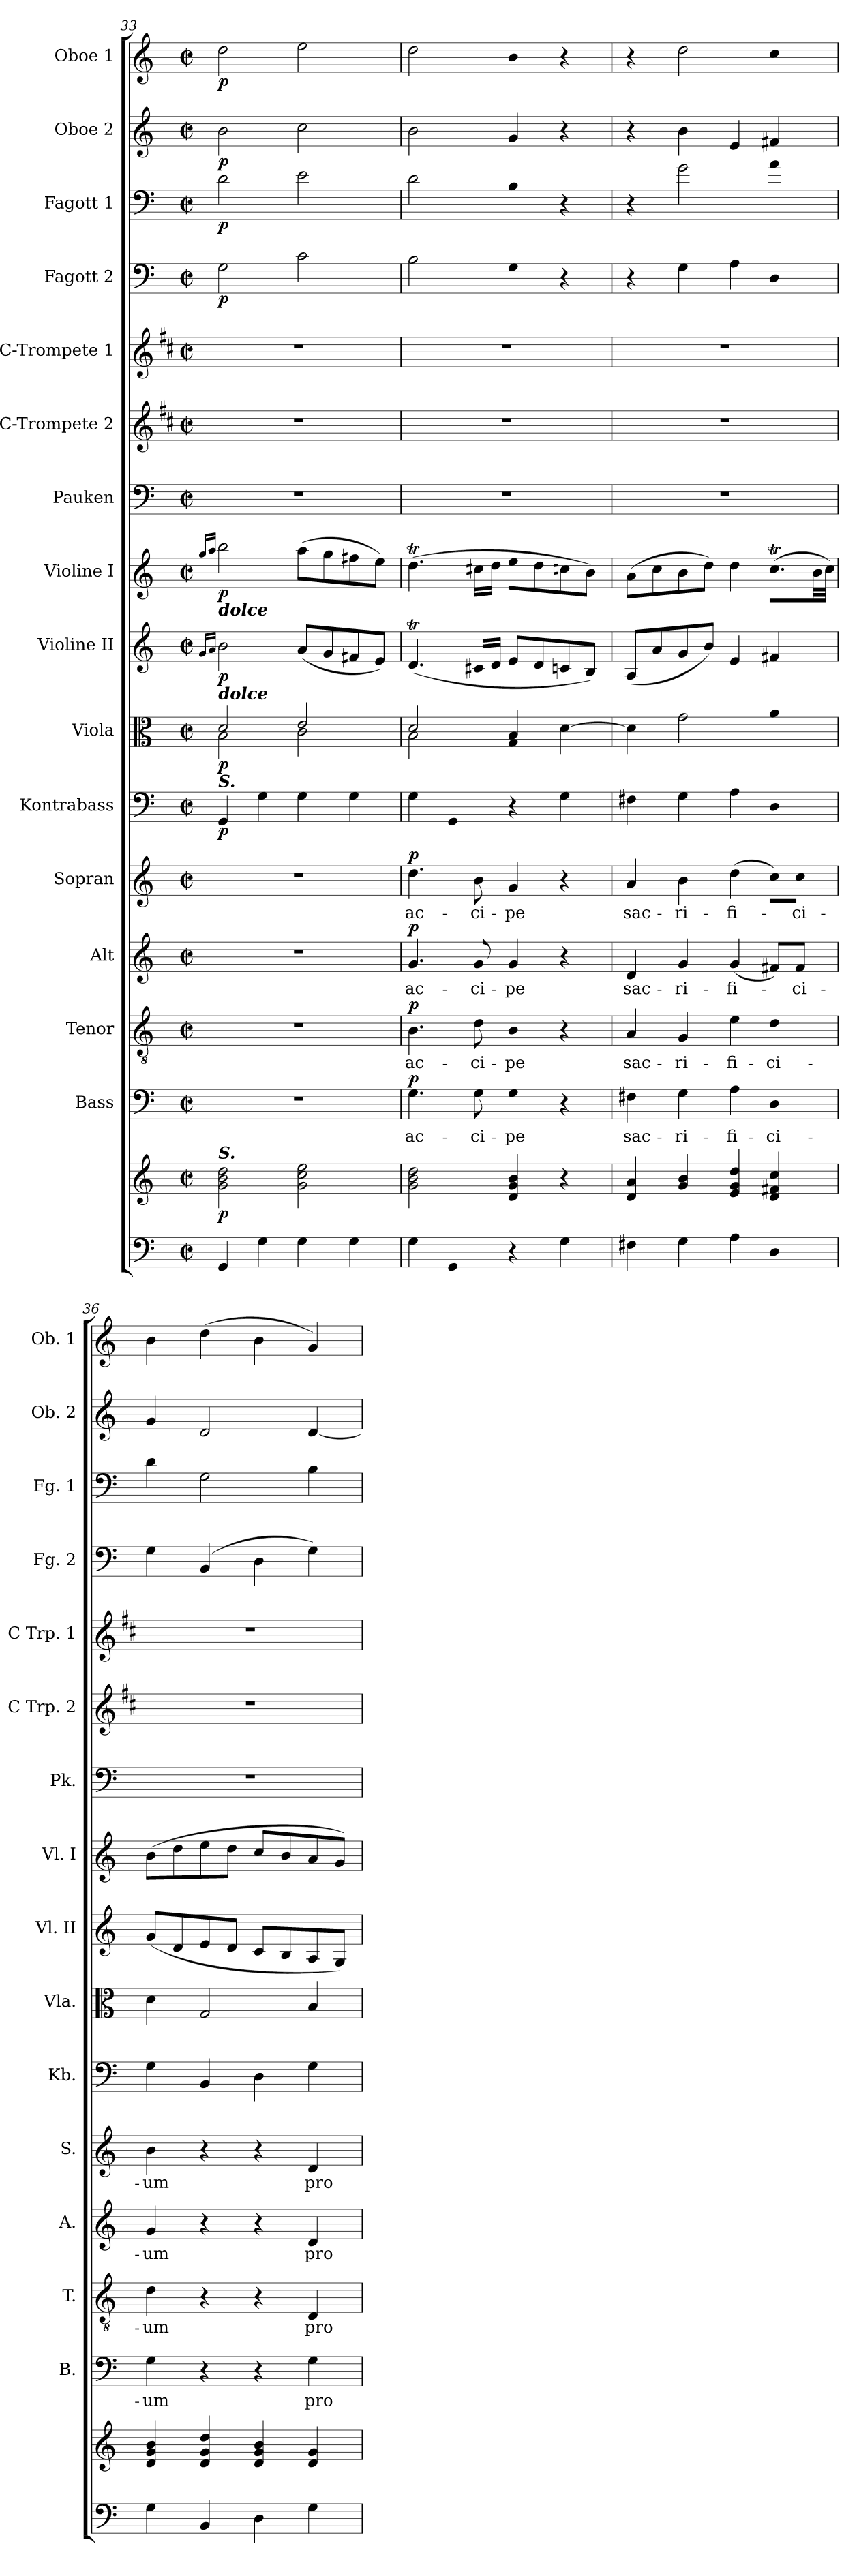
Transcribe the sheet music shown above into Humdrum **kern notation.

**kern	**kern	**dynam	**kern	**text	**dynam	**kern	**text	**dynam	**kern	**text	**dynam	**kern	**text	**dynam	**kern	**dynam	**kern	**dynam	**kern	**dynam	**kern	**dynam	**kern	**kern	**kern	**kern	**dynam	**kern	**dynam	**kern	**dynam	**kern	**dynam
*part16	*part16	*part16	*part15	*part15	*part15	*part14	*part14	*part14	*part13	*part13	*part13	*part12	*part12	*part12	*part11	*part11	*part10	*part10	*part9	*part9	*part8	*part8	*part7	*part6	*part5	*part4	*part4	*part3	*part3	*part2	*part2	*part1	*part1
*staff17	*staff16	*staff16/17	*staff15	*staff15	*staff15	*staff14	*staff14	*staff14	*staff13	*staff13	*staff13	*staff12	*staff12	*staff12	*staff11	*staff11	*staff10	*staff10	*staff9	*staff9	*staff8	*staff8	*staff7	*staff6	*staff5	*staff4	*staff4	*staff3	*staff3	*staff2	*staff2	*staff1	*staff1
*	*	*	*I"Bass	*	*	*I"Tenor	*	*	*I"Alt	*	*	*I"Sopran	*	*	*I"Kontrabass	*	*I"Viola	*	*I"Violine II	*	*I"Violine I	*	*I"Pauken	*I"C-Trompete 2	*I"C-Trompete 1	*I"Fagott 2	*	*I"Fagott 1	*	*I"Oboe 2	*	*I"Oboe 1	*
*	*	*	*I'B.	*	*	*I'T.	*	*	*I'A.	*	*	*I'S.	*	*	*I'Kb.	*	*I'Vla.	*	*I'Vl. II	*	*I'Vl. I	*	*I'Pk.	*I'C Trp. 2	*I'C Trp. 1	*I'Fg. 2	*	*I'Fg. 1	*	*I'Ob. 2	*	*I'Ob. 1	*
*clefF4	*clefG2	*	*clefF4	*	*	*clefGv2	*	*	*clefG2	*	*	*clefG2	*	*	*clefF4	*	*clefC3	*	*clefG2	*	*clefG2	*	*clefF4	*clefG2	*clefG2	*clefF4	*	*clefF4	*	*clefG2	*	*clefG2	*
*	*	*	*	*	*	*	*	*	*	*	*	*	*	*	*ITrd7c12	*	*	*	*	*	*	*	*	*ITrd1c2	*ITrd1c2	*	*	*	*	*	*	*	*
*k[]	*k[]	*	*k[]	*	*	*k[]	*	*	*k[]	*	*	*k[]	*	*	*k[]	*	*k[]	*	*k[]	*	*k[]	*	*k[]	*k[]	*k[]	*k[]	*	*k[]	*	*k[]	*	*k[]	*
*C:	*C:	*	*C:	*	*	*C:	*	*	*C:	*	*	*C:	*	*	*C:	*	*C:	*	*C:	*	*C:	*	*C:	*C:	*C:	*C:	*	*C:	*	*C:	*	*C:	*
*M2/2	*M2/2	*	*M2/2	*	*	*M2/2	*	*	*M2/2	*	*	*M2/2	*	*	*M2/2	*	*M2/2	*	*M2/2	*	*M2/2	*	*M2/2	*M2/2	*M2/2	*M2/2	*	*M2/2	*	*M2/2	*	*M2/2	*
*met(c|)	*met(c|)	*	*met(c|)	*	*	*met(c|)	*	*	*met(c|)	*	*	*met(c|)	*	*	*met(c|)	*	*met(c|)	*	*met(c|)	*	*met(c|)	*	*met(c|)	*met(c|)	*met(c|)	*met(c|)	*	*met(c|)	*	*met(c|)	*	*met(c|)	*
=33	=33	=33	=33	=33	=33	=33	=33	=33	=33	=33	=33	=33	=33	=33	=33	=33	=33	=33	=33	=33	=33	=33	=33	=33	=33	=33	=33	=33	=33	=33	=33	=33	=33
.	.	.	.	.	.	.	.	.	.	.	.	.	.	.	.	.	.	.	16qg/LL	.	16qgg/LL	.	.	.	.	.	.	.	.	.	.	.	.
.	.	.	.	.	.	.	.	.	.	.	.	.	.	.	.	.	.	.	16qa/JJ	.	16qaa/JJ	.	.	.	.	.	.	.	.	.	.	.	.
*	*	*	*	*	*	*	*	*	*	*	*	*	*	*	*	*	*^	*	*	*	*	*	*	*	*	*	*	*	*	*	*	*	*
!	!	!	!	!	!	!	!	!	!	!	!	!	!	!	!	!	!	!	!	!	!	!LO:TX:b:Bi:t=dolce	!	!	!	!	!	!	!	!	!	!	!	!
!	!	!	!	!	!	!	!	!	!	!	!	!	!	!	!	!	!	!	!	!LO:TX:b:Bi:t=dolce	!	!	!	!	!	!	!	!	!	!	!	!	!	!
!	!	!	!	!	!	!	!	!	!	!	!	!	!	!	!LO:TX:a:Bi:t=S.	!	!	!	!	!	!	!	!	!	!	!	!	!	!	!	!	!	!	!
!	!LO:TX:a:Bi:t=S.	!	!	!	!	!	!	!	!	!	!	!	!	!	!	!	!	!	!	!	!	!	!	!	!	!	!	!	!	!	!	!	!	!
!	!	!LO:DY:b	!	!	!	!	!	!	!	!	!	!	!	!	!	!LO:DY:b	!	!	!LO:DY:b	!	!LO:DY:b	!	!LO:DY:b	!	!	!	!	!LO:DY:b	!	!LO:DY:b	!	!LO:DY:b	!	!LO:DY:b
4GG/	2g\ 2b\ 2dd\	p	1r	.	.	1r	.	.	1r	.	.	1r	.	.	4GGG/	p	2d/	2B\	p	2b\	p	2bb\	p	1r	1r	1r	2G\	p	2d\	p	2b\	p	2dd\	p
4G\	.	.	.	.	.	.	.	.	.	.	.	.	.	.	4GG\	.	.	.	.	.	.	.	.	.	.	.	.	.	.	.	.	.	.	.
4G\	2g\ 2cc\ 2ee\	.	.	.	.	.	.	.	.	.	.	.	.	.	4GG\	.	2e/	2c\	.	(<8a/L	.	(>8aa\L	.	.	.	.	2c\	.	2e\	.	2cc\	.	2ee\	.
.	.	.	.	.	.	.	.	.	.	.	.	.	.	.	.	.	.	.	.	8g/	.	8gg\	.	.	.	.	.	.	.	.	.	.	.	.
4G\	.	.	.	.	.	.	.	.	.	.	.	.	.	.	4GG\	.	.	.	.	8f#X/	.	8ff#X\	.	.	.	.	.	.	.	.	.	.	.	.
.	.	.	.	.	.	.	.	.	.	.	.	.	.	.	.	.	.	.	.	8e/J)	.	8ee\J)	.	.	.	.	.	.	.	.	.	.	.	.
=34	=34	=34	=34	=34	=34	=34	=34	=34	=34	=34	=34	=34	=34	=34	=34	=34	=34	=34	=34	=34	=34	=34	=34	=34	=34	=34	=34	=34	=34	=34	=34	=34	=34	=34
!	!	!	!	!LO:LY:b	!LO:DY:a	!	!LO:LY:b	!LO:DY:a	!	!LO:LY:b	!LO:DY:a	!	!LO:LY:b	!LO:DY:a	!	!	!	!	!	!	!	!	!	!	!	!	!	!	!	!	!	!	!	!
4G\	2g\ 2b\ 2dd\	.	4.G\	ac-	p	4.B\	ac-	p	4.g/	ac-	p	4.dd\	ac-	p	4GG\	.	2d/	2B\	.	(<4.dT/	.	(>4.ddT\	.	1r	1r	1r	2B\	.	2d\	.	2b\	.	2dd\	.
4GG/	.	.	.	.	.	.	.	.	.	.	.	.	.	.	4GGG/	.	.	.	.	.	.	.	.	.	.	.	.	.	.	.	.	.	.	.
!	!	!	!	!LO:LY:b	!	!	!LO:LY:b	!	!	!LO:LY:b	!	!	!LO:LY:b	!	!	!	!	!	!	!	!	!	!	!	!	!	!	!	!	!	!	!	!	!
.	.	.	8G\	-ci-	.	8d\	-ci-	.	8g/	-ci-	.	8b\	-ci-	.	.	.	.	.	.	16c#X/LL	.	16cc#X\LL	.	.	.	.	.	.	.	.	.	.	.	.
.	.	.	.	.	.	.	.	.	.	.	.	.	.	.	.	.	.	.	.	16d/JJ	.	16dd\JJ	.	.	.	.	.	.	.	.	.	.	.	.
!	!	!	!	!LO:LY:b	!	!	!LO:LY:b	!	!	!LO:LY:b	!	!	!LO:LY:b	!	!	!	!	!	!	!	!	!	!	!	!	!	!	!	!	!	!	!	!	!
4r	4d/ 4g/ 4b/	.	4G\	-pe	.	4B\	-pe	.	4g/	-pe	.	4g/	-pe	.	4r	.	4B/	4G\	.	8e/L	.	8ee\L	.	.	.	.	4G\	.	4B\	.	4g/	.	4b\	.
.	.	.	.	.	.	.	.	.	.	.	.	.	.	.	.	.	.	.	.	8d/	.	8dd\	.	.	.	.	.	.	.	.	.	.	.	.
4G\	4r	.	4r	.	.	4r	.	.	4r	.	.	4r	.	.	4GG\	.	[>4d\	4ryy	.	8cn/	.	8ccn\	.	.	.	.	4r	.	4r	.	4r	.	4r	.
.	.	.	.	.	.	.	.	.	.	.	.	.	.	.	.	.	.	.	.	8B/J)	.	8b\J)	.	.	.	.	.	.	.	.	.	.	.	.
*	*	*	*	*	*	*	*	*	*	*	*	*	*	*	*	*	*v	*v	*	*	*	*	*	*	*	*	*	*	*	*	*	*	*	*
=35	=35	=35	=35	=35	=35	=35	=35	=35	=35	=35	=35	=35	=35	=35	=35	=35	=35	=35	=35	=35	=35	=35	=35	=35	=35	=35	=35	=35	=35	=35	=35	=35	=35
!	!	!	!	!LO:LY:b	!	!	!LO:LY:b	!	!	!LO:LY:b	!	!	!LO:LY:b	!	!	!	!	!	!	!	!	!	!	!	!	!	!	!	!	!	!	!	!
4F#X\	4d/ 4a/	.	4F#X\	sac-	.	4A/	sac-	.	4d/	sac-	.	4a/	sac-	.	4FF#X\	.	4d\]	.	(<8A/L	.	(>8a\L	.	1r	1r	1r	4r	.	4r	.	4r	.	4r	.
.	.	.	.	.	.	.	.	.	.	.	.	.	.	.	.	.	.	.	8a/	.	8cc\	.	.	.	.	.	.	.	.	.	.	.	.
!	!	!	!	!LO:LY:b	!	!	!LO:LY:b	!	!	!LO:LY:b	!	!	!LO:LY:b	!	!	!	!	!	!	!	!	!	!	!	!	!	!	!	!	!	!	!	!
4G\	4g/ 4b/	.	4G\	-ri-	.	4G/	-ri-	.	4g/	-ri-	.	4b\	-ri-	.	4GG\	.	2g\	.	8g/	.	8b\	.	.	.	.	4G\	.	2g\	.	4b\	.	2dd\	.
.	.	.	.	.	.	.	.	.	.	.	.	.	.	.	.	.	.	.	8b/J)	.	8dd\J)	.	.	.	.	.	.	.	.	.	.	.	.
!	!	!	!	!LO:LY:b	!	!	!LO:LY:b	!	!	!LO:LY:b	!	!	!LO:LY:b	!	!	!	!	!	!	!	!	!	!	!	!	!	!	!	!	!	!	!	!
4A\	4e/ 4g/ 4dd/	.	4A\	-fi-	.	4e\	-fi-	.	(<4g/	-fi-	.	(>4dd\	-fi-	.	4AA\	.	.	.	4e/	.	4dd\	.	.	.	.	4A\	.	.	.	4e/	.	.	.
!	!	!	!	!LO:LY:b	!	!	!LO:LY:b	!	!	!	!	!	!	!	!	!	!	!	!	!	!	!	!	!	!	!	!	!	!	!	!	!	!
4D\	4d/ 4f#X/ 4cc/	.	4D\	-ci-	.	4d\	-ci-	.	8f#X/L)	.	.	8cc\L)	.	.	4DD\	.	4a\	.	4f#X/	.	(>8.ccT\L	.	.	.	.	4D\	.	4a\	.	4f#X/	.	4cc\	.
!	!	!	!	!	!	!	!	!	!	!LO:LY:b	!	!	!LO:LY:b	!	!	!	!	!	!	!	!	!	!	!	!	!	!	!	!	!	!	!	!
.	.	.	.	.	.	.	.	.	8f#/J	-ci-	.	8cc\J	-ci-	.	.	.	.	.	.	.	.	.	.	.	.	.	.	.	.	.	.	.	.
.	.	.	.	.	.	.	.	.	.	.	.	.	.	.	.	.	.	.	.	.	32b\LL	.	.	.	.	.	.	.	.	.	.	.	.
.	.	.	.	.	.	.	.	.	.	.	.	.	.	.	.	.	.	.	.	.	32cc\JJJ)	.	.	.	.	.	.	.	.	.	.	.	.
=36	=36	=36	=36	=36	=36	=36	=36	=36	=36	=36	=36	=36	=36	=36	=36	=36	=36	=36	=36	=36	=36	=36	=36	=36	=36	=36	=36	=36	=36	=36	=36	=36	=36
!	!	!	!	!LO:LY:b	!	!	!LO:LY:b	!	!	!LO:LY:b	!	!	!LO:LY:b	!	!	!	!	!	!	!	!	!	!	!	!	!	!	!	!	!	!	!	!
4G\	4d/ 4g/ 4b/	.	4G\	-um	.	4d\	-um	.	4g/	-um	.	4b\	-um	.	4GG\	.	4d\	.	(<8g/L	.	(>8b\L	.	1r	1r	1r	4G\	.	4d\	.	4g/	.	4b\	.
.	.	.	.	.	.	.	.	.	.	.	.	.	.	.	.	.	.	.	8d/	.	8dd\	.	.	.	.	.	.	.	.	.	.	.	.
4BB/	4d/ 4g/ 4dd/	.	4r	.	.	4r	.	.	4r	.	.	4r	.	.	4BBB/	.	2G/	.	8e/	.	8ee\	.	.	.	.	(4BB/	.	2G\	.	2d/	.	(>4dd\	.
.	.	.	.	.	.	.	.	.	.	.	.	.	.	.	.	.	.	.	8d/J	.	8dd\J	.	.	.	.	.	.	.	.	.	.	.	.
4D\	4d/ 4g/ 4b/	.	4r	.	.	4r	.	.	4r	.	.	4r	.	.	4DD\	.	.	.	8c/L	.	8cc/L	.	.	.	.	4D\	.	.	.	.	.	4b\	.
.	.	.	.	.	.	.	.	.	.	.	.	.	.	.	.	.	.	.	8B/	.	8b/	.	.	.	.	.	.	.	.	.	.	.	.
!	!	!	!	!LO:LY:b	!	!	!LO:LY:b	!	!	!LO:LY:b	!	!	!LO:LY:b	!	!	!	!	!	!	!	!	!	!	!	!	!	!	!	!	!	!	!	!
4G\	4d/ 4g/	.	4G\	pro	.	4D/	pro	.	4d/	pro	.	4d/	pro	.	4GG\	.	4B/	.	8A/	.	8a/	.	.	.	.	4G\)	.	4B\	.	[4d/	.	4g/)	.
.	.	.	.	.	.	.	.	.	.	.	.	.	.	.	.	.	.	.	8G/J)	.	8g/J)	.	.	.	.	.	.	.	.	.	.	.	.
=	=	=	=	=	=	=	=	=	=	=	=	=	=	=	=	=	=	=	=	=	=	=	=	=	=	=	=	=	=	=	=	=	=
*-	*-	*-	*-	*-	*-	*-	*-	*-	*-	*-	*-	*-	*-	*-	*-	*-	*-	*-	*-	*-	*-	*-	*-	*-	*-	*-	*-	*-	*-	*-	*-	*-	*-
